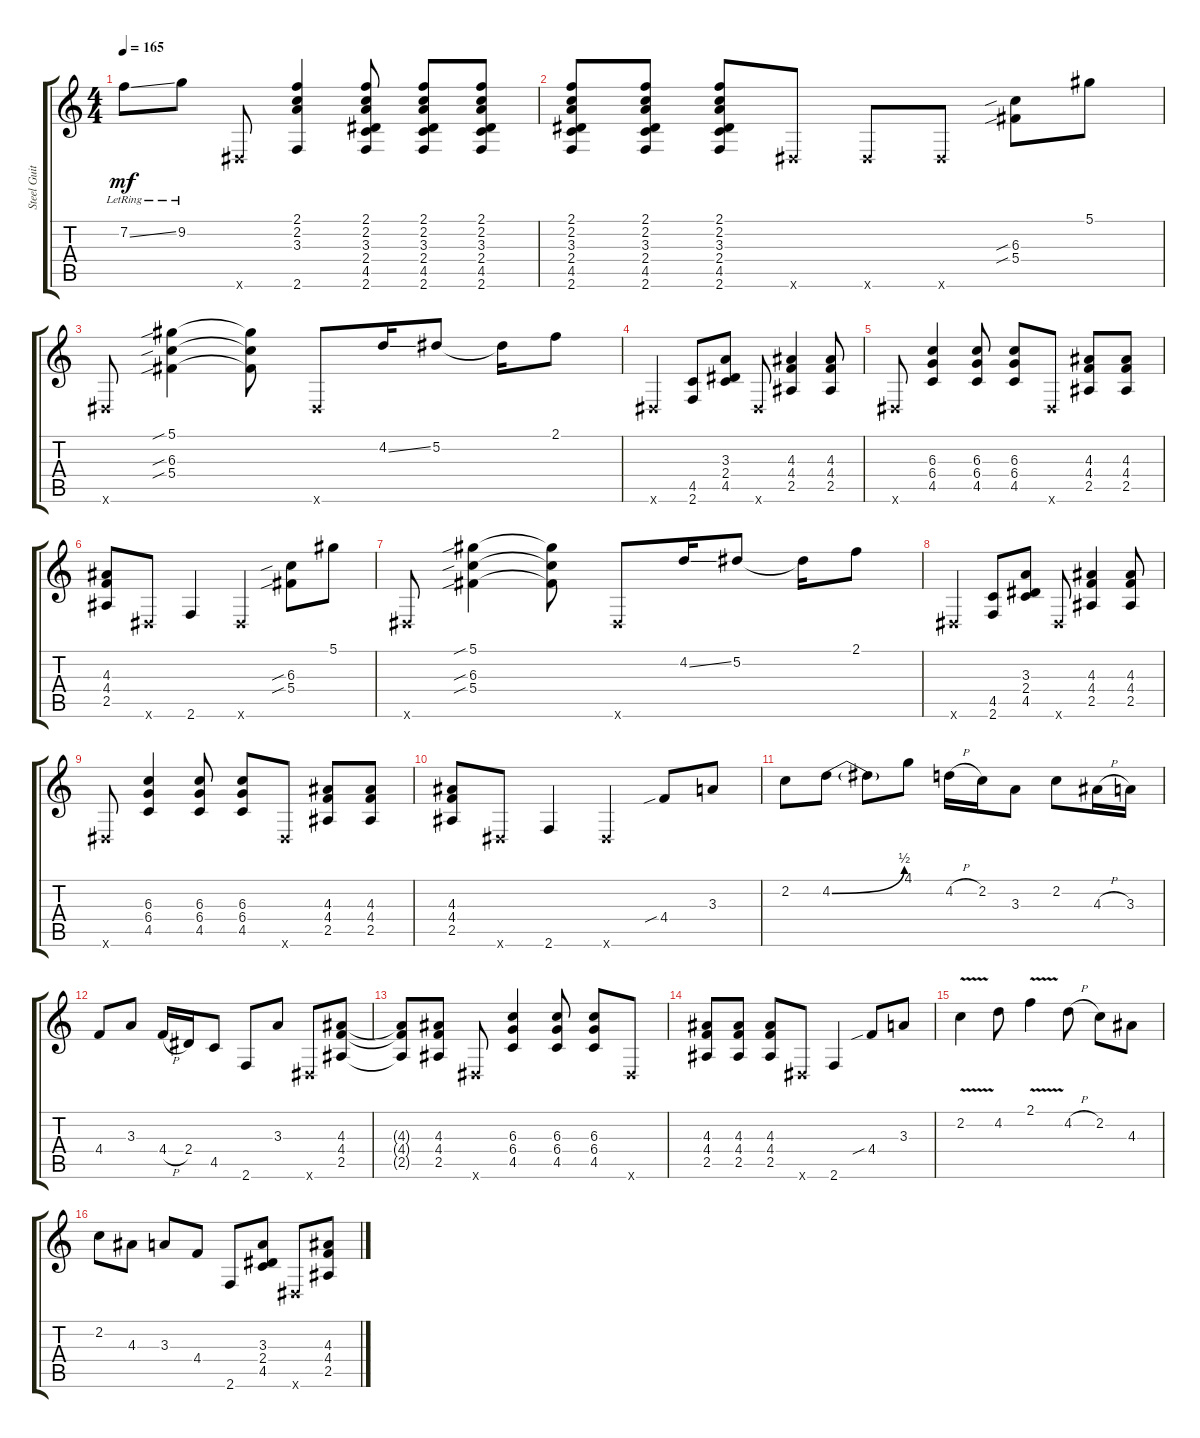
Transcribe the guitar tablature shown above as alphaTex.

\track ("Steel Guitar" "Steel Guit") {instrument acousticguitarsteel}
\staff {score tabs}
\tuning (Eb4 Bb3 Gb3 Db3 Ab2 Eb2) {hide}
\ts (4 4)
\tempo 165
\clef g2
\ks c
7.2{ss lr}.8{dy mf} 9.2{lr}.8 0.6{x}.8 (2.1 2.2 3.3 2.6).4 (2.1 2.2 3.3 2.4 4.5 2.6).8 (2.1 2.2 3.3 2.4 4.5 2.6).8 (2.1 2.2 3.3 2.4 4.5 2.6).8 |
(2.1 2.2 3.3 2.4 4.5 2.6).8 (2.1 2.2 3.3 2.4 4.5 2.6).8 (2.1 2.2 3.3 2.4 4.5 2.6).8 0.6{x}.8 0.6{x}.8 0.6{x}.8 (6.3{sib} 5.4{sib}).8 5.1.8 |
0.6{x}.8 (5.1{sib} 6.3{sib} 5.4{sib}).4 (5.1{t} 6.3{t} 5.4{t}).8 0.6{x}.8 4.2{ss}.16 5.2.8 5.2{t}.16 2.1.8 |
0.6{x}.4 (4.5 2.6).8 (3.3 2.4 4.5).8 0.6{x}.8 (4.3 4.4 2.5).4 (4.3 4.4 2.5).8 |
0.6{x}.8 (6.3 6.4 4.5).4 (6.3 6.4 4.5).8 (6.3 6.4 4.5).8 0.6{x}.8 (4.3 4.4 2.5).8 (4.3 4.4 2.5).8 |
(4.3 4.4 2.5).8 0.6{x}.8 2.6.4 0.6{x}.4 (6.3{sib} 5.4{sib}).8 5.1.8 |
0.6{x}.8 (5.1{sib} 6.3{sib} 5.4{sib}).4 (5.1{t} 6.3{t} 5.4{t}).8 0.6{x}.8 4.2{ss}.16 5.2.8 5.2{t}.16 2.1.8 |
0.6{x}.4 (4.5 2.6).8 (3.3 2.4 4.5).8 0.6{x}.8 (4.3 4.4 2.5).4 (4.3 4.4 2.5).8 |
0.6{x}.8 (6.3 6.4 4.5).4 (6.3 6.4 4.5).8 (6.3 6.4 4.5).8 0.6{x}.8 (4.3 4.4 2.5).8 (4.3 4.4 2.5).8 |
(4.3 4.4 2.5).8 0.6{x}.8 2.6.4 0.6{x}.4 4.4{sib}.8 3.3.8 |
2.2.8 4.2{be (bend 0 0 60 2)}.8 4.2{t}.8 4.1.8 4.2{h}.16 2.2.16 3.3.8 2.2.8 4.3{h}.16 3.3.16 |
4.4.8 3.3.8 4.4{h}.16 2.4.16 4.5.8 2.6.8 3.3.8 0.6{x}.8 (4.3 4.4 2.5).8 |
(4.3{t} 4.4{t} 2.5{t}).8 (4.3 4.4 2.5).8 0.6{x}.8 (6.3 6.4 4.5).4 (6.3 6.4 4.5).8 (6.3 6.4 4.5).8 0.6{x}.8 |
(4.3 4.4 2.5).8 (4.3 4.4 2.5).8 (4.3 4.4 2.5).8 0.6{x}.8 2.6.4 4.4{sib}.8 3.3.8 |
2.2{v}.4 4.2.8 2.1{v}.4 4.2{h}.8 2.2.8 4.3.8 |
2.2.8 4.3.8 3.3.8 4.4.8 2.6.8 (3.3 2.4 4.5).8 0.6{x}.8 (4.3 4.4 2.5).8
